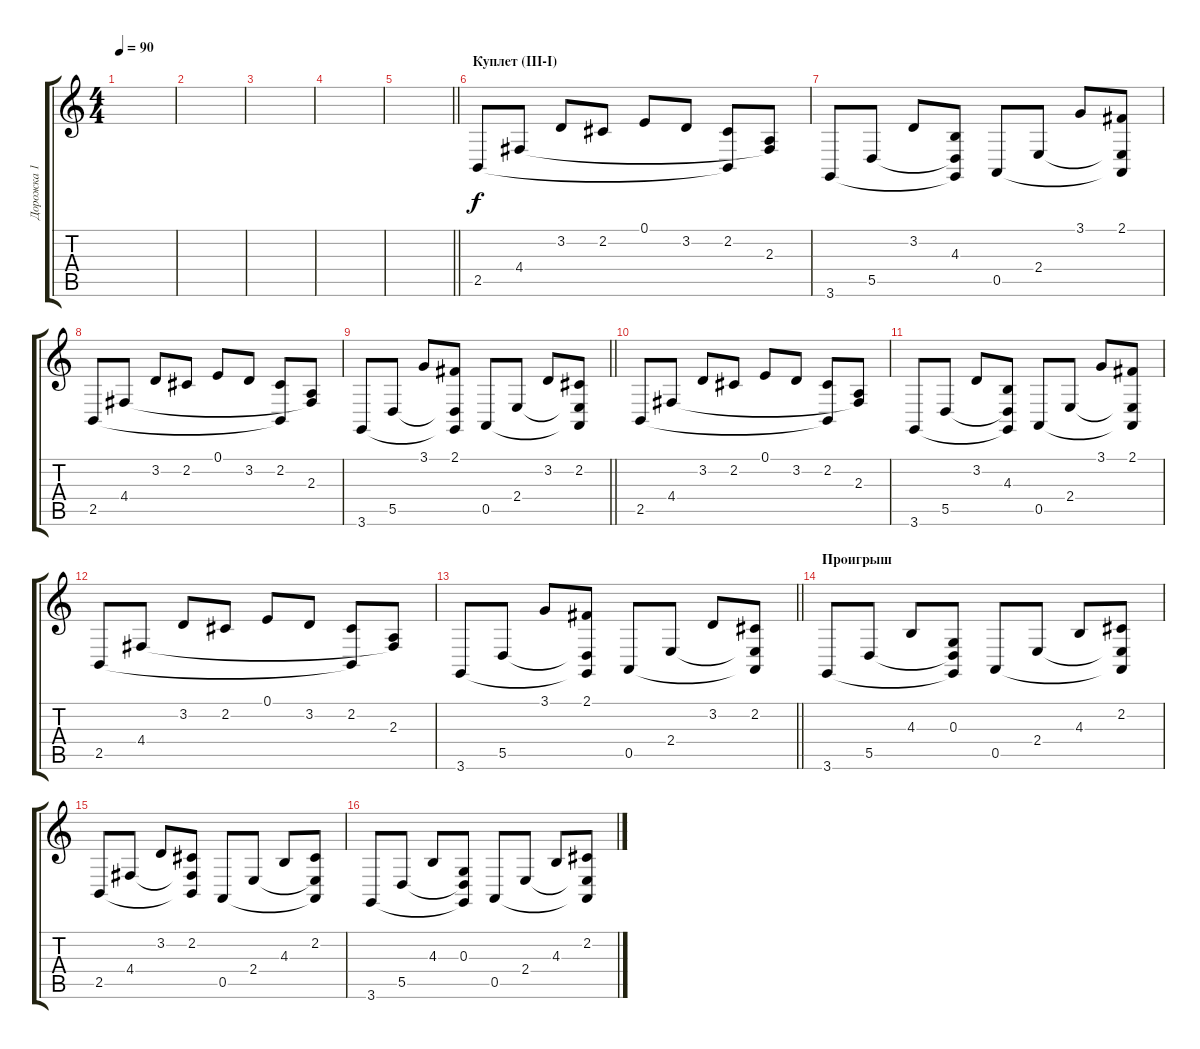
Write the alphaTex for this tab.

\track ("Дорожка 1" "Дорожка 1") {instrument acousticgrandpiano}
\staff {score tabs}
\tuning (E4 B3 G3 D3 A2 E2) {hide}
\ts (4 4)
\tempo 90
\clef g2
\ks c
|
|
|
|
\barLineRight lightlight
|
\section ("" "Куплет (III-I)")
2.5.8 4.4.8 3.2.8 2.2.8 0.1.8 3.2.8 (2.2 2.5{t}).8 (2.3 4.4{t}).8 |
3.6.8 5.5.8 3.2.8 (4.3 5.5{t} 3.6{t}).8 0.5.8 2.4.8 3.1.8 (2.1 2.4{t} 0.5{t}).8 |
2.5.8 4.4.8 3.2.8 2.2.8 0.1.8 3.2.8 (2.2 2.5{t}).8 (2.3 4.4{t}).8 |
\barLineRight lightlight
3.6.8 5.5.8 3.1.8 (2.1 5.5{t} 3.6{t}).8 0.5.8 2.4.8 3.2.8 (2.2 2.4{t} 0.5{t}).8 |
2.5.8 4.4.8 3.2.8 2.2.8 0.1.8 3.2.8 (2.2 2.5{t}).8 (2.3 4.4{t}).8 |
3.6.8 5.5.8 3.2.8 (4.3 5.5{t} 3.6{t}).8 0.5.8 2.4.8 3.1.8 (2.1 2.4{t} 0.5{t}).8 |
2.5.8 4.4.8 3.2.8 2.2.8 0.1.8 3.2.8 (2.2 2.5{t}).8 (2.3 4.4{t}).8 |
\barLineRight lightlight
3.6.8 5.5.8 3.1.8 (2.1 5.5{t} 3.6{t}).8 0.5.8 2.4.8 3.2.8 (2.2 2.4{t} 0.5{t}).8 |
\section ("" "Проигрыш")
3.6.8 5.5.8 4.3.8 (0.3 5.5{t} 3.6{t}).8 0.5.8 2.4.8 4.3.8 (2.2 2.4{t} 0.5{t}).8 |
2.5.8 4.4.8 3.2.8 (2.2 4.4{t} 2.5{t}).8 0.5.8 2.4.8 4.3.8 (2.2 2.4{t} 0.5{t}).8 |
3.6.8 5.5.8 4.3.8 (0.3 5.5{t} 3.6{t}).8 0.5.8 2.4.8 4.3.8 (2.2 2.4{t} 0.5{t}).8
